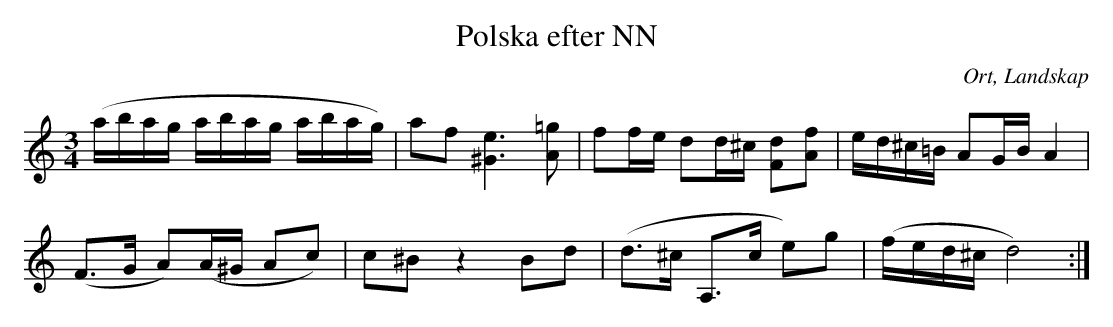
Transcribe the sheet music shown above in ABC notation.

X:1
T:Polska efter NN
O:Ort, Landskap
M:3/4
L:1/16
K:C
(abag abag abag)|a2f2 [^G6e6] [A2=g2]|f2fe d2d^c [F2d2][A2f2]|ed^c=B A2GB A4|
(F2>G2 A2)(A^G A2c2)|c2^B2 z4 B2d2|(d2>^c2 A,2>c2 e2)g2|(fed^c d8):|
